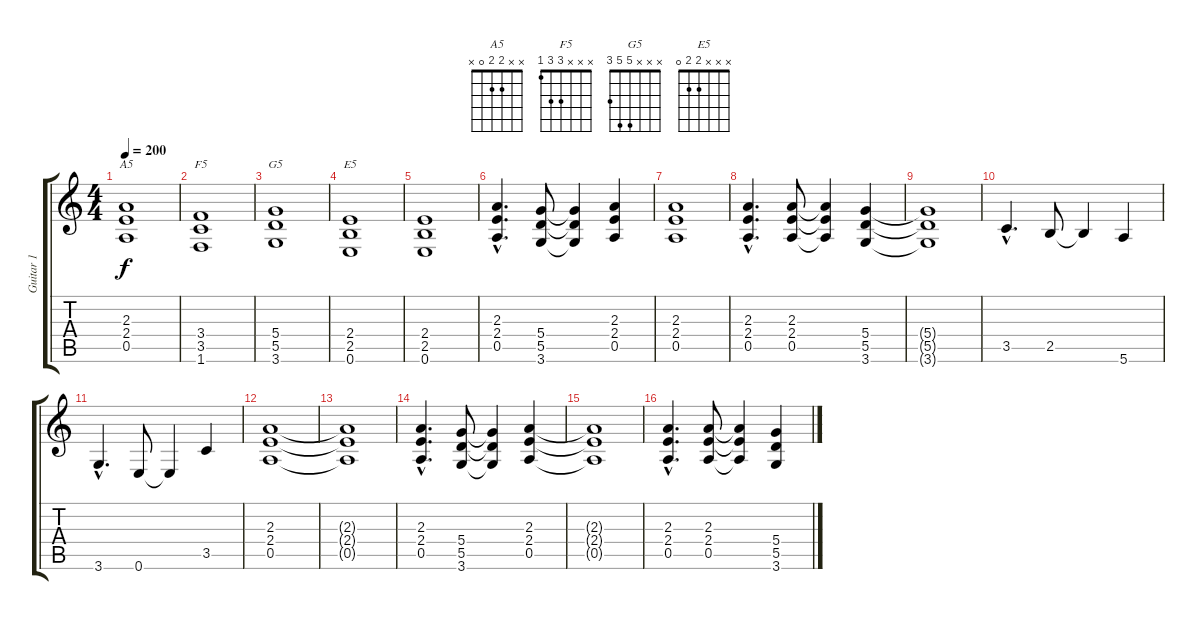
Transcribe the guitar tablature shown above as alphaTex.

\track ("Guitar 1" "Guitar 1") {instrument distortionguitar}
\staff {score tabs}
\tuning (E4 B3 G3 D3 A2 E2) {hide}
\chord ("A5" x x 2 2 0 x)
\chord ("F5" x x x 3 3 1)
\chord ("G5" x x x 5 5 3)
\chord ("E5" x x x 2 2 0)
\ts (4 4)
\tempo 200
\clef g2
\ks c
(2.3 2.4 0.5).1{ch "A5" dy f} |
(3.4 3.5 1.6).1{ch "F5"} |
(5.4 5.5 3.6).1{ch "G5"} |
(2.4 2.5 0.6).1{ch "E5"} |
(2.4 2.5 0.6).1 |
(2.3{hac} 2.4{hac} 0.5{hac}).4{d} (5.4 5.5 3.6).8 (5.4{t} 5.5{t} 3.6{t}).4 (2.3 2.4 0.5).4 |
(2.3 2.4 0.5).1 |
(2.3{hac} 2.4{hac} 0.5{hac}).4{d} (2.3 2.4 0.5).8 (2.3{t} 2.4{t} 0.5{t}).4 (5.4 5.5 3.6).4 |
(5.4{t} 5.5{t} 3.6{t}).1 |
3.5{hac}.4{d} 2.5.8 2.5{t}.4 5.6.4 |
3.6{hac}.4{d} 0.6.8 0.6{t}.4 3.5.4 |
(2.3 2.4 0.5).1 |
(2.3{t} 2.4{t} 0.5{t}).1 |
(2.3{hac} 2.4{hac} 0.5{hac}).4{d} (5.4 5.5 3.6).8 (5.4{t} 5.5{t} 3.6{t}).4 (2.3 2.4 0.5).4 |
(2.3{t} 2.4{t} 0.5{t}).1 |
(2.3{hac} 2.4{hac} 0.5{hac}).4{d} (2.3 2.4 0.5).8 (2.3{t} 2.4{t} 0.5{t}).4 (5.4 5.5 3.6).4
